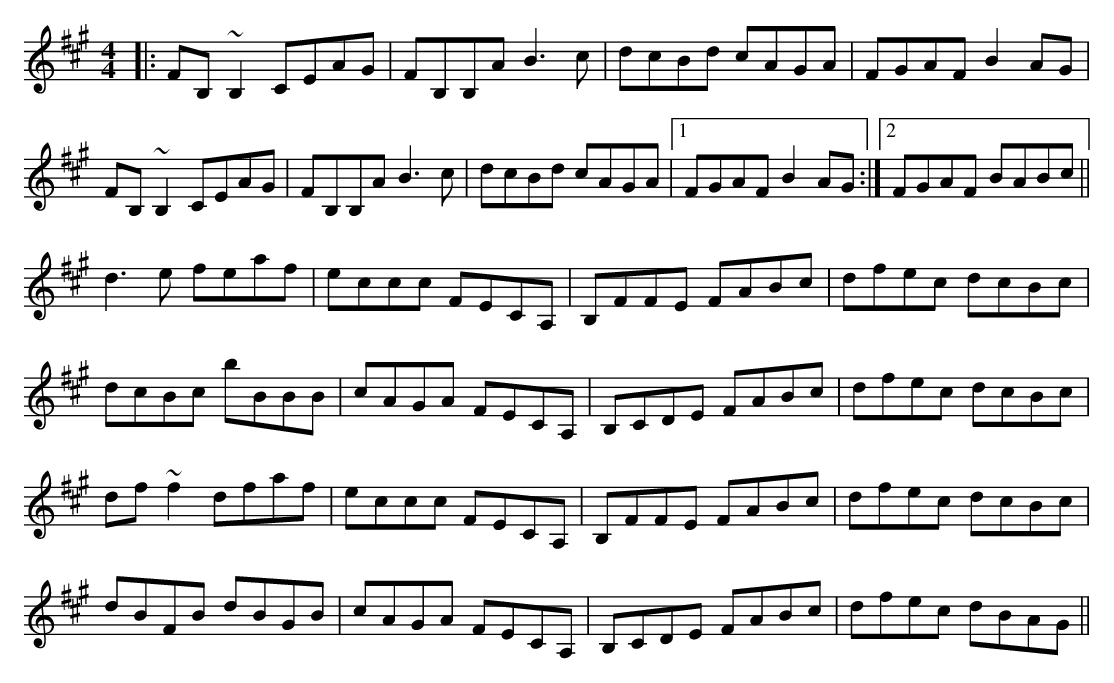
X:1
M:4/4
K:Bdor
|:FB,~B,2 CEAG|FB,B,A B3c|dcBd cAGA|FGAF B2AG|
FB,~B,2 CEAG|FB,B,A B3c|dcBd cAGA|1 FGAF B2AG:|2 FGAF BABc||
d3e feaf|eccc FECA,|B,FFE FABc|dfec dcBc|
dcBc bBBB|cAGA FECA,|B,CDE FABc|dfec dcBc|
df~f2 dfaf|eccc FECA,|B,FFE FABc|dfec dcBc|
dBFB dBGB|cAGA FECA,|B,CDE FABc|dfec dBAG||
